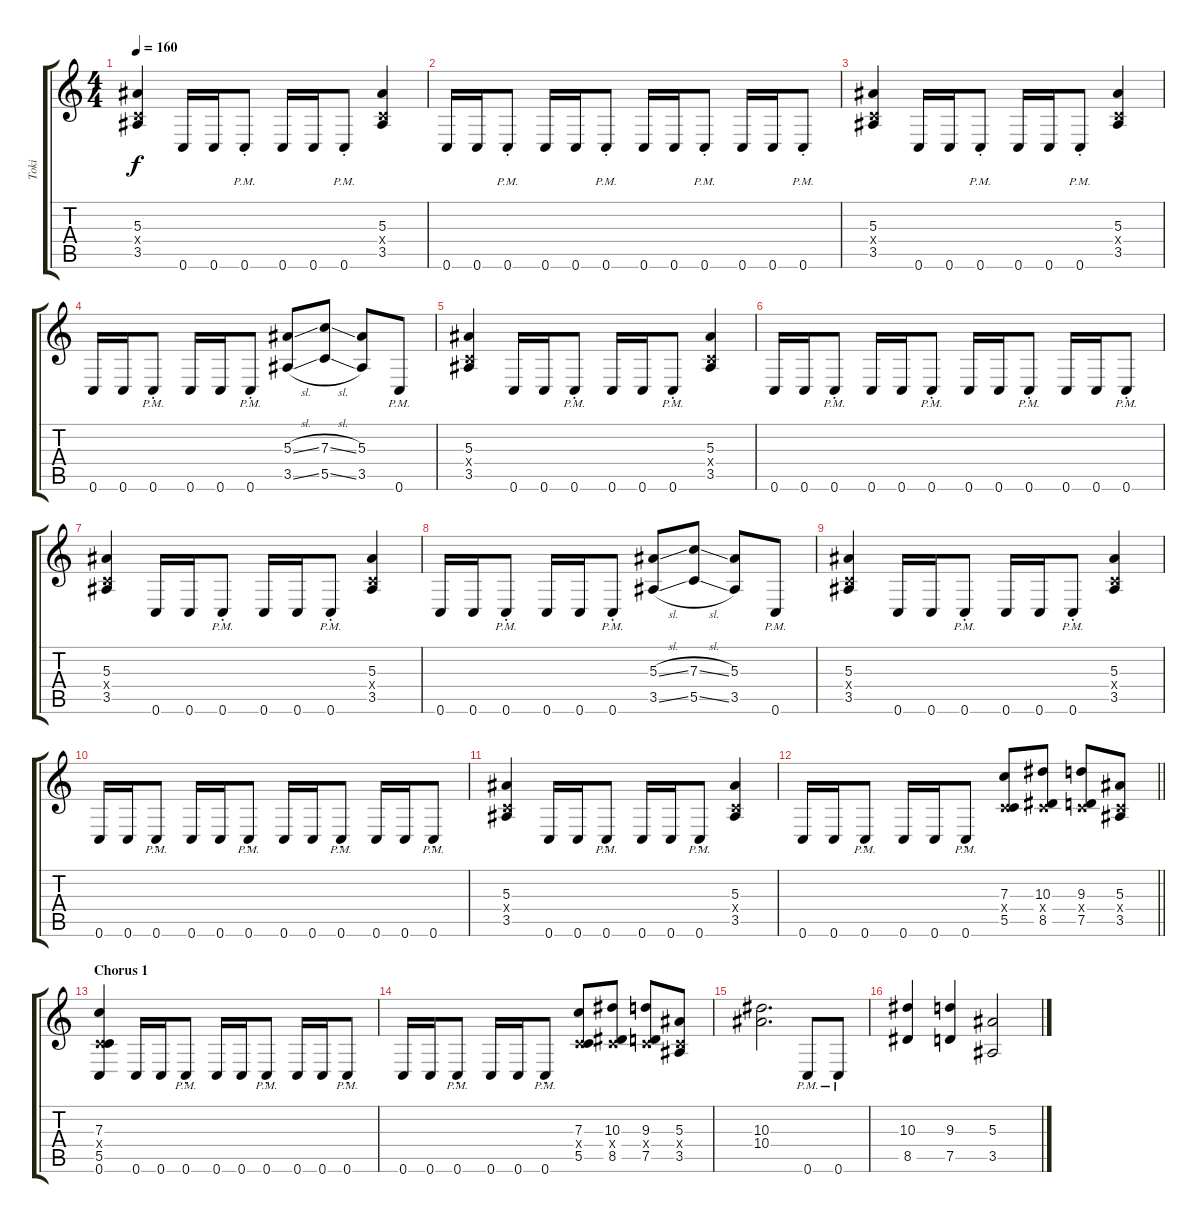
\track ("Toki" "Toki") {instrument distortionguitar}
\staff {score tabs}
\tuning (D4 A3 F3 C3 G2 C2) {hide}
\ts (4 4)
\tempo 160
\clef g2
\ks c
(5.3 0.4{x} 3.5).4{dy f} 0.6.16 0.6.16 0.6{pm st}.8 0.6.16 0.6.16 0.6{pm st}.8 (5.3 0.4{x} 3.5).4 |
0.6.16 0.6.16 0.6{pm st}.8 0.6.16 0.6.16 0.6{pm st}.8 0.6.16 0.6.16 0.6{pm st}.8 0.6.16 0.6.16 0.6{pm st}.8 |
(5.3 0.4{x} 3.5).4 0.6.16 0.6.16 0.6{pm st}.8 0.6.16 0.6.16 0.6{pm st}.8 (5.3 0.4{x} 3.5).4 |
0.6.16 0.6.16 0.6{pm st}.8 0.6.16 0.6.16 0.6{pm st}.8 (5.3{sl} 3.5{sl}).8 (7.3{sl} 5.5{sl}).8 (5.3 3.5).8 0.6{pm}.8 |
(5.3 0.4{x} 3.5).4 0.6.16 0.6.16 0.6{pm st}.8 0.6.16 0.6.16 0.6{pm st}.8 (5.3 0.4{x} 3.5).4 |
0.6.16 0.6.16 0.6{pm st}.8 0.6.16 0.6.16 0.6{pm st}.8 0.6.16 0.6.16 0.6{pm st}.8 0.6.16 0.6.16 0.6{pm st}.8 |
(5.3 0.4{x} 3.5).4 0.6.16 0.6.16 0.6{pm st}.8 0.6.16 0.6.16 0.6{pm st}.8 (5.3 0.4{x} 3.5).4 |
0.6.16 0.6.16 0.6{pm st}.8 0.6.16 0.6.16 0.6{pm st}.8 (5.3{sl} 3.5{sl}).8 (7.3{sl} 5.5{sl}).8 (5.3 3.5).8 0.6{pm}.8 |
(5.3 0.4{x} 3.5).4 0.6.16 0.6.16 0.6{pm st}.8 0.6.16 0.6.16 0.6{pm st}.8 (5.3 0.4{x} 3.5).4 |
0.6.16 0.6.16 0.6{pm st}.8 0.6.16 0.6.16 0.6{pm st}.8 0.6.16 0.6.16 0.6{pm st}.8 0.6.16 0.6.16 0.6{pm st}.8 |
(5.3 0.4{x} 3.5).4 0.6.16 0.6.16 0.6{pm st}.8 0.6.16 0.6.16 0.6{pm st}.8 (5.3 0.4{x} 3.5).4 |
\barLineRight lightlight
0.6.16 0.6.16 0.6{pm st}.8 0.6.16 0.6.16 0.6{pm st}.8 (7.3 0.4{x} 5.5).8 (10.3 0.4{x} 8.5).8 (9.3 0.4{x} 7.5).8 (5.3 0.4{x} 3.5).8 |
\section ("" "Chorus 1")
(7.3 0.4{x} 5.5 0.6).4 0.6.16 0.6.16 0.6{pm st}.8 0.6.16 0.6.16 0.6{pm st}.8 0.6.16 0.6.16 0.6{pm st}.8 |
0.6.16 0.6.16 0.6{pm st}.8 0.6.16 0.6.16 0.6{pm st}.8 (7.3 0.4{x} 5.5).8 (10.3 0.4{x} 8.5).8 (9.3 0.4{x} 7.5).8 (5.3 0.4{x} 3.5).8 |
(10.3 10.4).2{d} 0.6{pm}.8 0.6{pm}.8 |
(10.3 8.5).4 (9.3 7.5).4 (5.3 3.5).2
